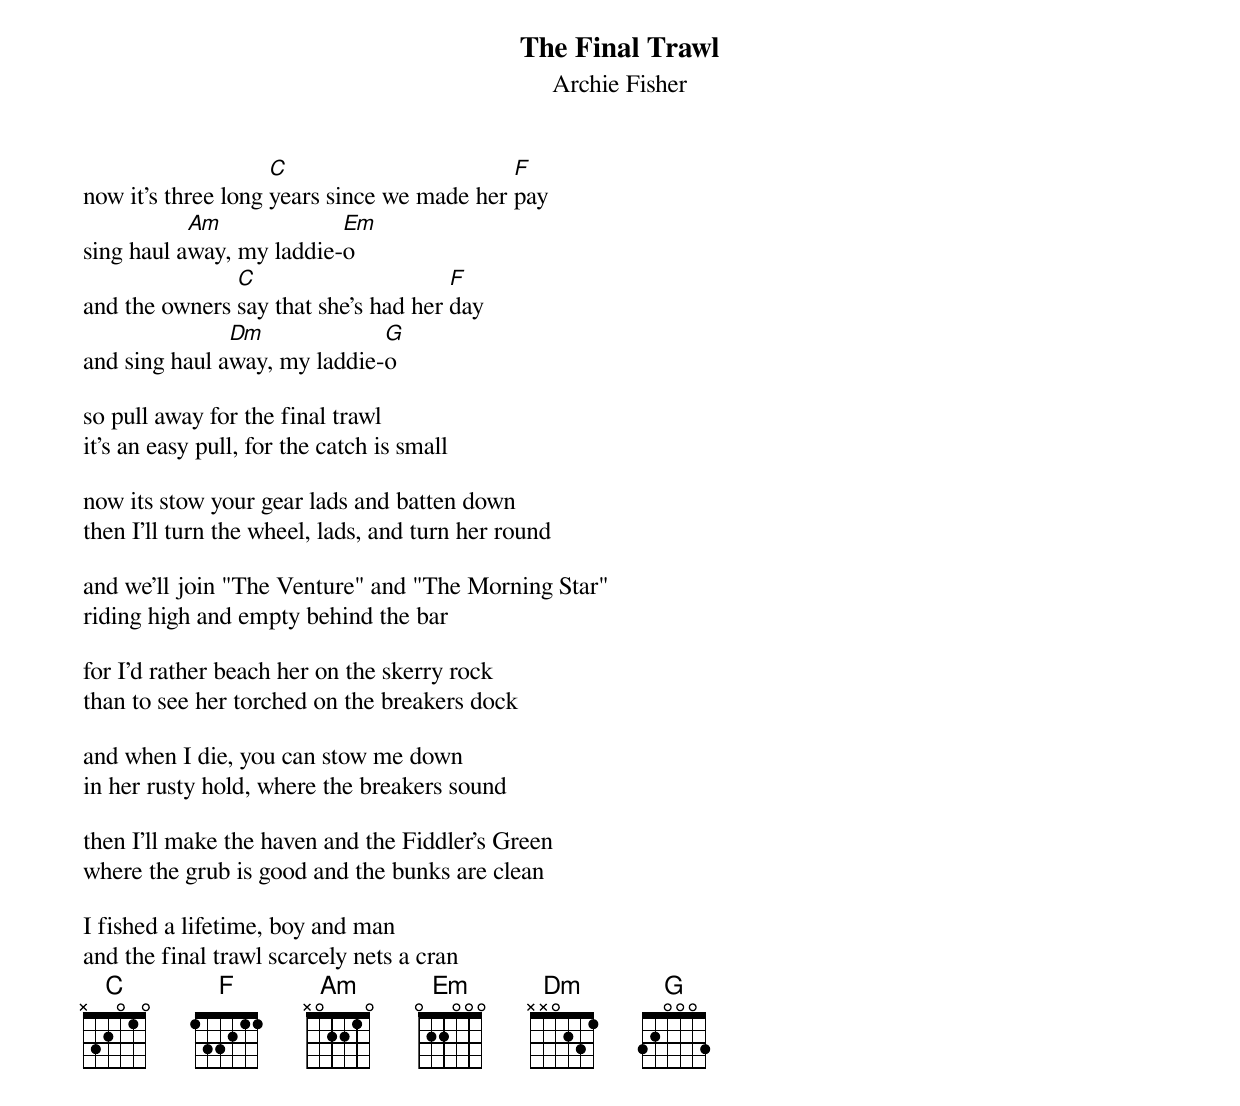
{t:The Final Trawl}
{st:Archie Fisher}

now it's three long [C]years since we made her [F]pay
sing haul a[Am]way, my laddie-[Em]o
and the owners [C]say that she's had her [F]day
and sing haul a[Dm]way, my laddie-[G]o

so pull away for the final trawl
it's an easy pull, for the catch is small

now its stow your gear lads and batten down
then I'll turn the wheel, lads, and turn her round

and we'll join "The Venture" and "The Morning Star"
riding high and empty behind the bar

for I'd rather beach her on the skerry rock
than to see her torched on the breakers dock

and when I die, you can stow me down
in her rusty hold, where the breakers sound

then I'll make the haven and the Fiddler's Green
where the grub is good and the bunks are clean

I fished a lifetime, boy and man
and the final trawl scarcely nets a cran
